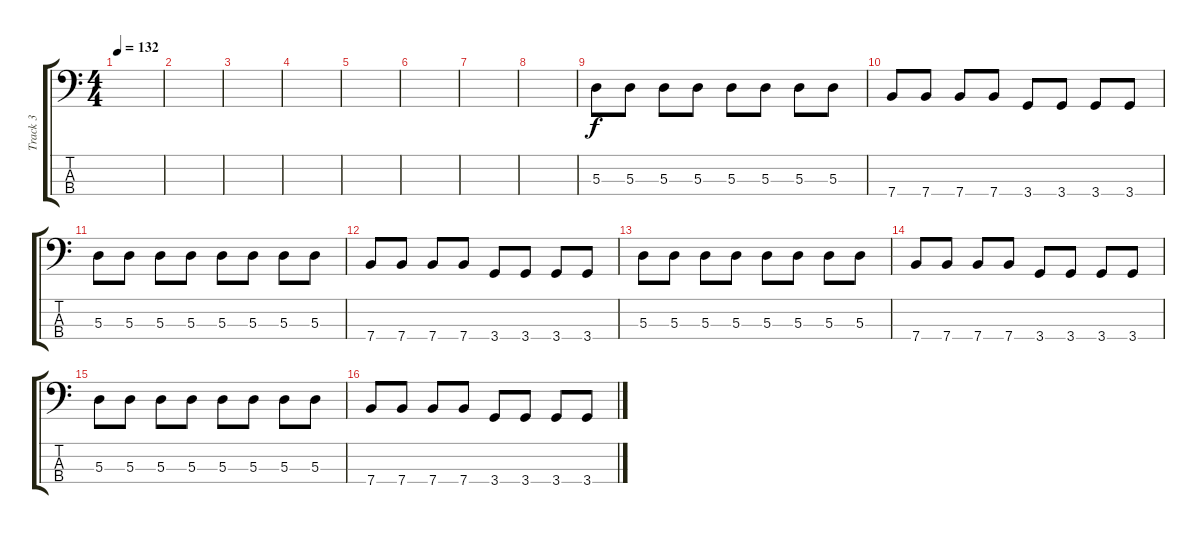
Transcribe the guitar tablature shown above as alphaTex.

\track ("Track 3" "Track 3") {instrument electricbassfinger}
\staff {score tabs}
\tuning (G2 D2 A1 E1) {hide}
\ts (4 4)
\tempo 132
\clef f4
\ks c
|
|
|
|
|
|
|
|
5.3.8 5.3.8 5.3.8 5.3.8 5.3.8 5.3.8 5.3.8 5.3.8 |
7.4.8 7.4.8 7.4.8 7.4.8 3.4.8 3.4.8 3.4.8 3.4.8 |
5.3.8 5.3.8 5.3.8 5.3.8 5.3.8 5.3.8 5.3.8 5.3.8 |
7.4.8 7.4.8 7.4.8 7.4.8 3.4.8 3.4.8 3.4.8 3.4.8 |
5.3.8 5.3.8 5.3.8 5.3.8 5.3.8 5.3.8 5.3.8 5.3.8 |
7.4.8 7.4.8 7.4.8 7.4.8 3.4.8 3.4.8 3.4.8 3.4.8 |
5.3.8 5.3.8 5.3.8 5.3.8 5.3.8 5.3.8 5.3.8 5.3.8 |
7.4.8 7.4.8 7.4.8 7.4.8 3.4.8 3.4.8 3.4.8 3.4.8
